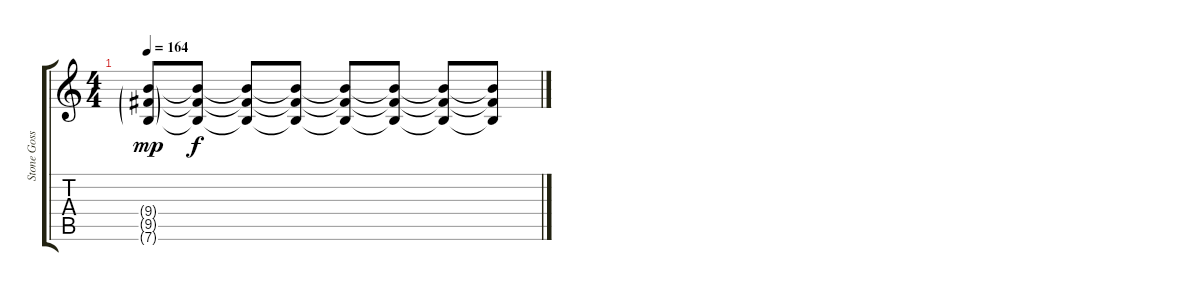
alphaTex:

\track ("Stone Gossard" "Stone Goss") {instrument overdrivenguitar}
\staff {score tabs}
\tuning (E4 B3 G3 D3 A2 E2) {hide}
\ts (4 4)
\tempo 164
\clef g2
\ks c
(9.4{g} 9.5{g} 7.6{g}).8{dy mp} (9.4{t} 9.5{t} 7.6{t}).8{dy f} (9.4{t} 9.5{t} 7.6{t}).8 (9.4{t} 9.5{t} 7.6{t}).8 (9.4{t} 9.5{t} 7.6{t}).8 (9.4{t} 9.5{t} 7.6{t}).8 (9.4{t} 9.5{t} 7.6{t}).8 (9.4{t} 9.5{t} 7.6{t}).8
